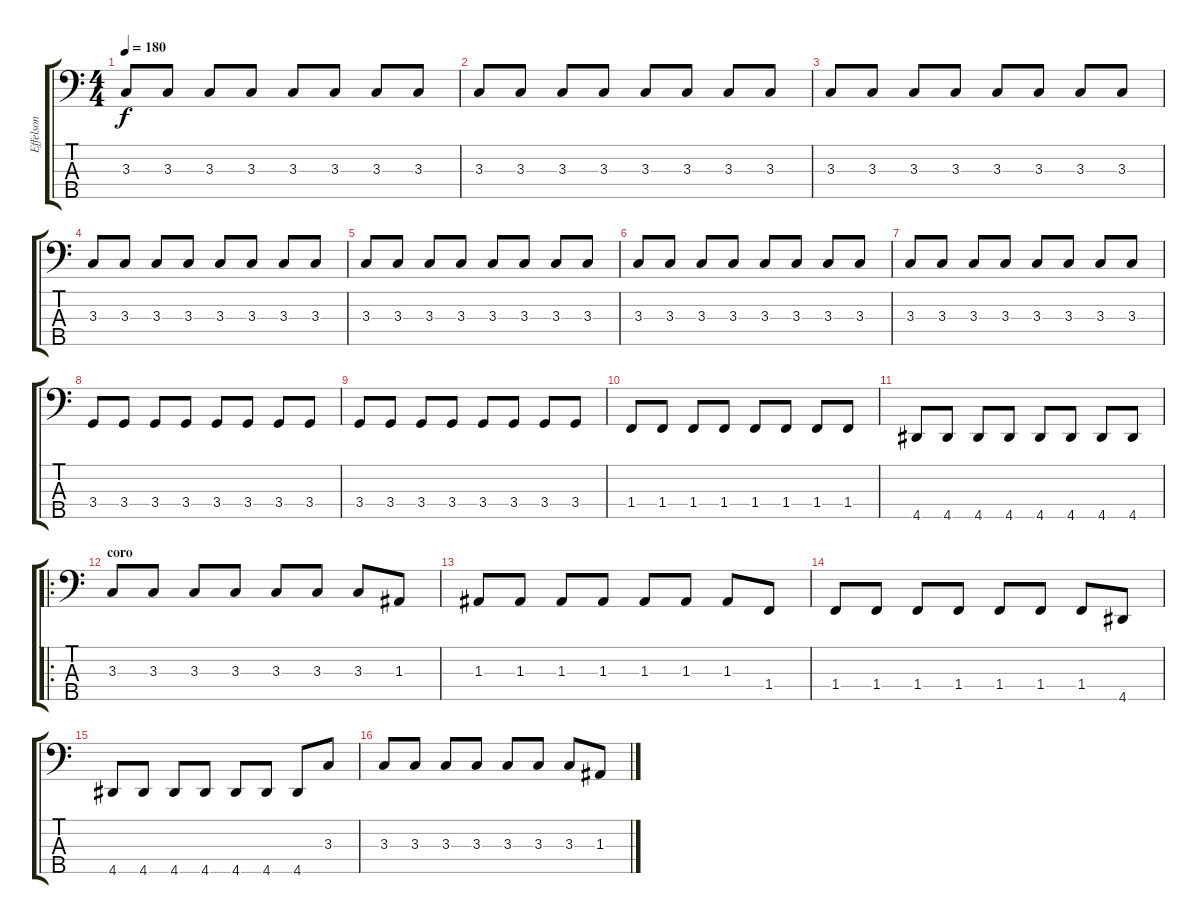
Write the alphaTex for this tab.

\track ("Effelson" "Effelson") {instrument electricbassfinger}
\staff {score tabs}
\tuning (G2 D2 A1 E1 B0) {hide}
\ts (4 4)
\tempo 180
\clef f4
\ks c
3.3.8{dy f} 3.3.8 3.3.8 3.3.8 3.3.8 3.3.8 3.3.8 3.3.8 |
3.3.8 3.3.8 3.3.8 3.3.8 3.3.8 3.3.8 3.3.8 3.3.8 |
3.3.8 3.3.8 3.3.8 3.3.8 3.3.8 3.3.8 3.3.8 3.3.8 |
3.3.8 3.3.8 3.3.8 3.3.8 3.3.8 3.3.8 3.3.8 3.3.8 |
3.3.8 3.3.8 3.3.8 3.3.8 3.3.8 3.3.8 3.3.8 3.3.8 |
3.3.8 3.3.8 3.3.8 3.3.8 3.3.8 3.3.8 3.3.8 3.3.8 |
3.3.8 3.3.8 3.3.8 3.3.8 3.3.8 3.3.8 3.3.8 3.3.8 |
3.4.8 3.4.8 3.4.8 3.4.8 3.4.8 3.4.8 3.4.8 3.4.8 |
3.4.8 3.4.8 3.4.8 3.4.8 3.4.8 3.4.8 3.4.8 3.4.8 |
1.4.8 1.4.8 1.4.8 1.4.8 1.4.8 1.4.8 1.4.8 1.4.8 |
4.5.8 4.5.8 4.5.8 4.5.8 4.5.8 4.5.8 4.5.8 4.5.8 |
\ro
\section ("" "coro")
3.3.8 3.3.8 3.3.8 3.3.8 3.3.8 3.3.8 3.3.8 1.3.8 |
1.3.8 1.3.8 1.3.8 1.3.8 1.3.8 1.3.8 1.3.8 1.4.8 |
1.4.8 1.4.8 1.4.8 1.4.8 1.4.8 1.4.8 1.4.8 4.5.8 |
4.5.8 4.5.8 4.5.8 4.5.8 4.5.8 4.5.8 4.5.8 3.3.8 |
3.3.8 3.3.8 3.3.8 3.3.8 3.3.8 3.3.8 3.3.8 1.3.8
